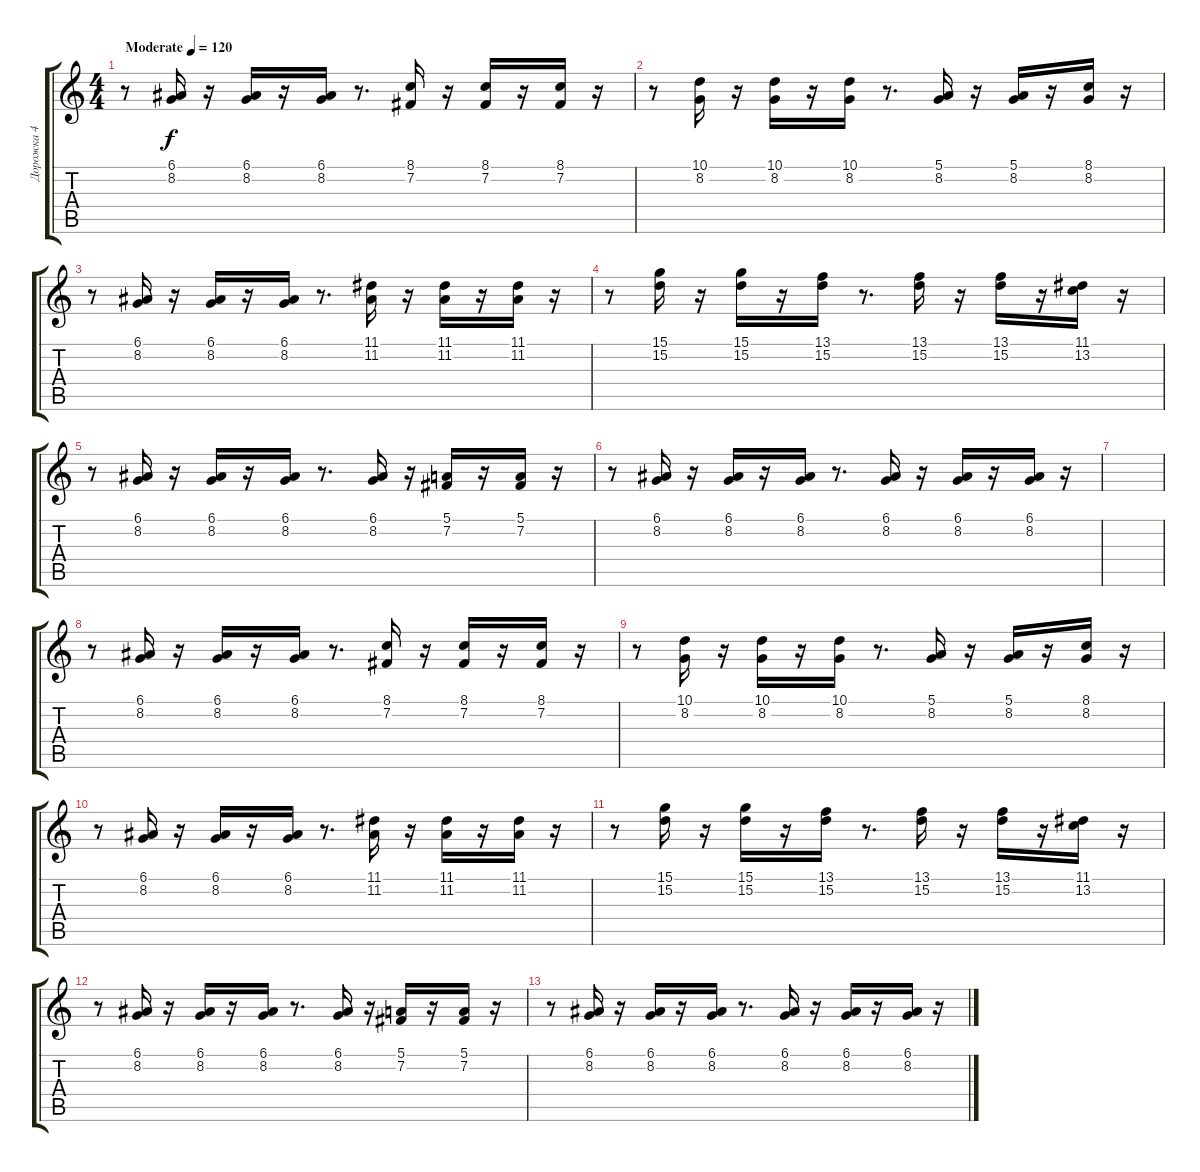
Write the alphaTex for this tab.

\track ("Дорожка 4" "Дорожка 4") {instrument stringensemble2}
\staff {score tabs}
\tuning (E4 B3 G3 D3 A2 E2) {hide}
\ts (4 4)
\tempo (120 "Moderate")
\tempo 45
\tempo (120 "Moderate")
\clef g2
\ks c
r.8{dy f instrument stringensemble2} (6.1 8.2).16 r.16 (6.1 8.2).16 r.16 (6.1 8.2).16 r.8{d} (8.1 7.2).16 r.16 (8.1 7.2).16 r.16 (8.1 7.2).16 r.16 |
r.8 (10.1 8.2).16 r.16 (10.1 8.2).16 r.16 (10.1 8.2).16 r.8{d} (5.1 8.2).16 r.16 (5.1 8.2).16 r.16 (8.1 8.2).16 r.16 |
r.8 (6.1 8.2).16 r.16 (6.1 8.2).16 r.16 (6.1 8.2).16 r.8{d} (11.1 11.2).16 r.16 (11.1 11.2).16 r.16 (11.1 11.2).16 r.16 |
r.8 (15.1 15.2).16 r.16 (15.1 15.2).16 r.16 (13.1 15.2).16 r.8{d} (13.1 15.2).16 r.16 (13.1 15.2).16 r.16 (11.1 13.2).16 r.16 |
r.8 (6.1 8.2).16 r.16 (6.1 8.2).16 r.16 (6.1 8.2).16 r.8{d} (6.1 8.2).16 r.16 (5.1 7.2).16 r.16 (5.1 7.2).16 r.16 |
r.8 (6.1 8.2).16 r.16 (6.1 8.2).16 r.16 (6.1 8.2).16 r.8{d} (6.1 8.2).16 r.16 (6.1 8.2).16 r.16 (6.1 8.2).16 r.16 |
|
r.8 (6.1 8.2).16 r.16 (6.1 8.2).16 r.16 (6.1 8.2).16 r.8{d} (8.1 7.2).16 r.16 (8.1 7.2).16 r.16 (8.1 7.2).16 r.16 |
r.8 (10.1 8.2).16 r.16 (10.1 8.2).16 r.16 (10.1 8.2).16 r.8{d} (5.1 8.2).16 r.16 (5.1 8.2).16 r.16 (8.1 8.2).16 r.16 |
r.8 (6.1 8.2).16 r.16 (6.1 8.2).16 r.16 (6.1 8.2).16 r.8{d} (11.1 11.2).16 r.16 (11.1 11.2).16 r.16 (11.1 11.2).16 r.16 |
r.8 (15.1 15.2).16 r.16 (15.1 15.2).16 r.16 (13.1 15.2).16 r.8{d} (13.1 15.2).16 r.16 (13.1 15.2).16 r.16 (11.1 13.2).16 r.16 |
r.8 (6.1 8.2).16 r.16 (6.1 8.2).16 r.16 (6.1 8.2).16 r.8{d} (6.1 8.2).16 r.16 (5.1 7.2).16 r.16 (5.1 7.2).16 r.16 |
r.8 (6.1 8.2).16 r.16 (6.1 8.2).16 r.16 (6.1 8.2).16 r.8{d} (6.1 8.2).16 r.16 (6.1 8.2).16 r.16 (6.1 8.2).16 r.16
